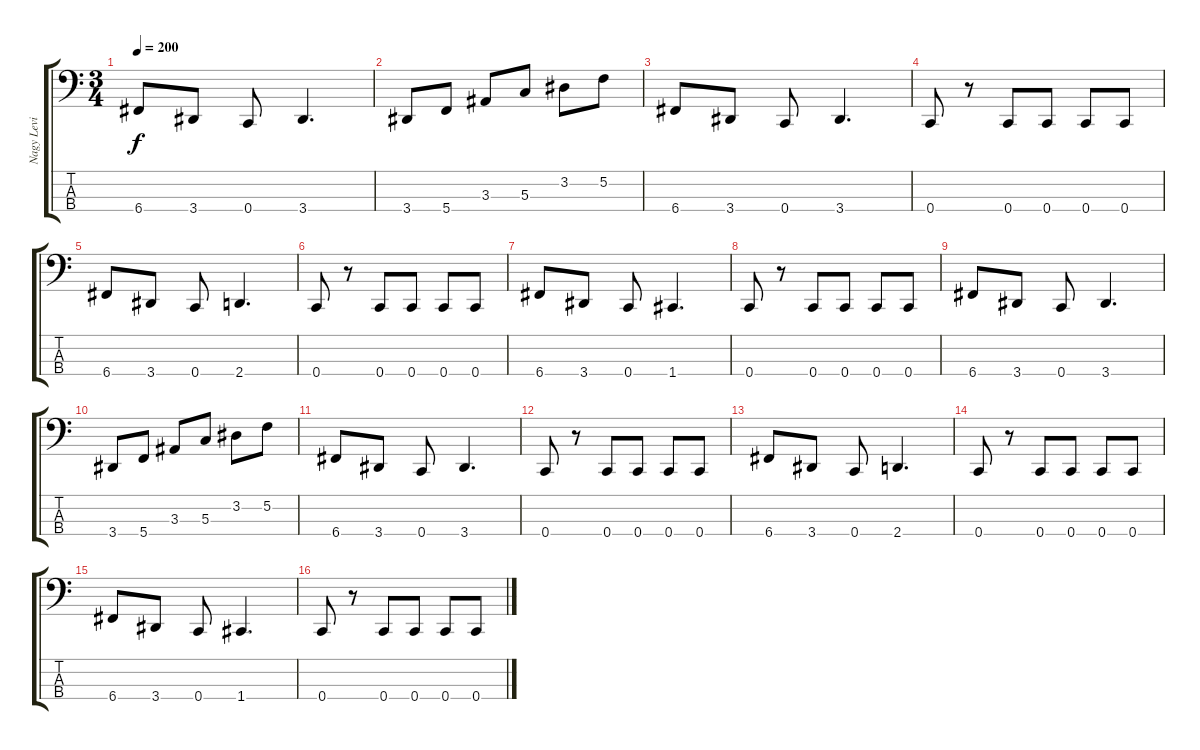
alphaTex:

\track ("Nagy Levi" "Nagy Levi") {instrument electricbassfinger}
\staff {score tabs}
\tuning (F2 C2 G1 C1) {hide}
\ts (3 4)
\tempo 200
\clef f4
\ks c
6.4.8{dy f} 3.4.8 0.4.8 3.4.4{d} |
3.4.8 5.4.8 3.3.8 5.3.8 3.2.8 5.2.8 |
6.4.8 3.4.8 0.4.8 3.4.4{d} |
0.4.8 r.8 0.4.8 0.4.8 0.4.8 0.4.8 |
6.4.8 3.4.8 0.4.8 2.4.4{d} |
0.4.8 r.8 0.4.8 0.4.8 0.4.8 0.4.8 |
6.4.8 3.4.8 0.4.8 1.4.4{d} |
0.4.8 r.8 0.4.8 0.4.8 0.4.8 0.4.8 |
6.4.8 3.4.8 0.4.8 3.4.4{d} |
3.4.8 5.4.8 3.3.8 5.3.8 3.2.8 5.2.8 |
6.4.8 3.4.8 0.4.8 3.4.4{d} |
0.4.8 r.8 0.4.8 0.4.8 0.4.8 0.4.8 |
6.4.8 3.4.8 0.4.8 2.4.4{d} |
0.4.8 r.8 0.4.8 0.4.8 0.4.8 0.4.8 |
6.4.8 3.4.8 0.4.8 1.4.4{d} |
0.4.8 r.8 0.4.8 0.4.8 0.4.8 0.4.8
